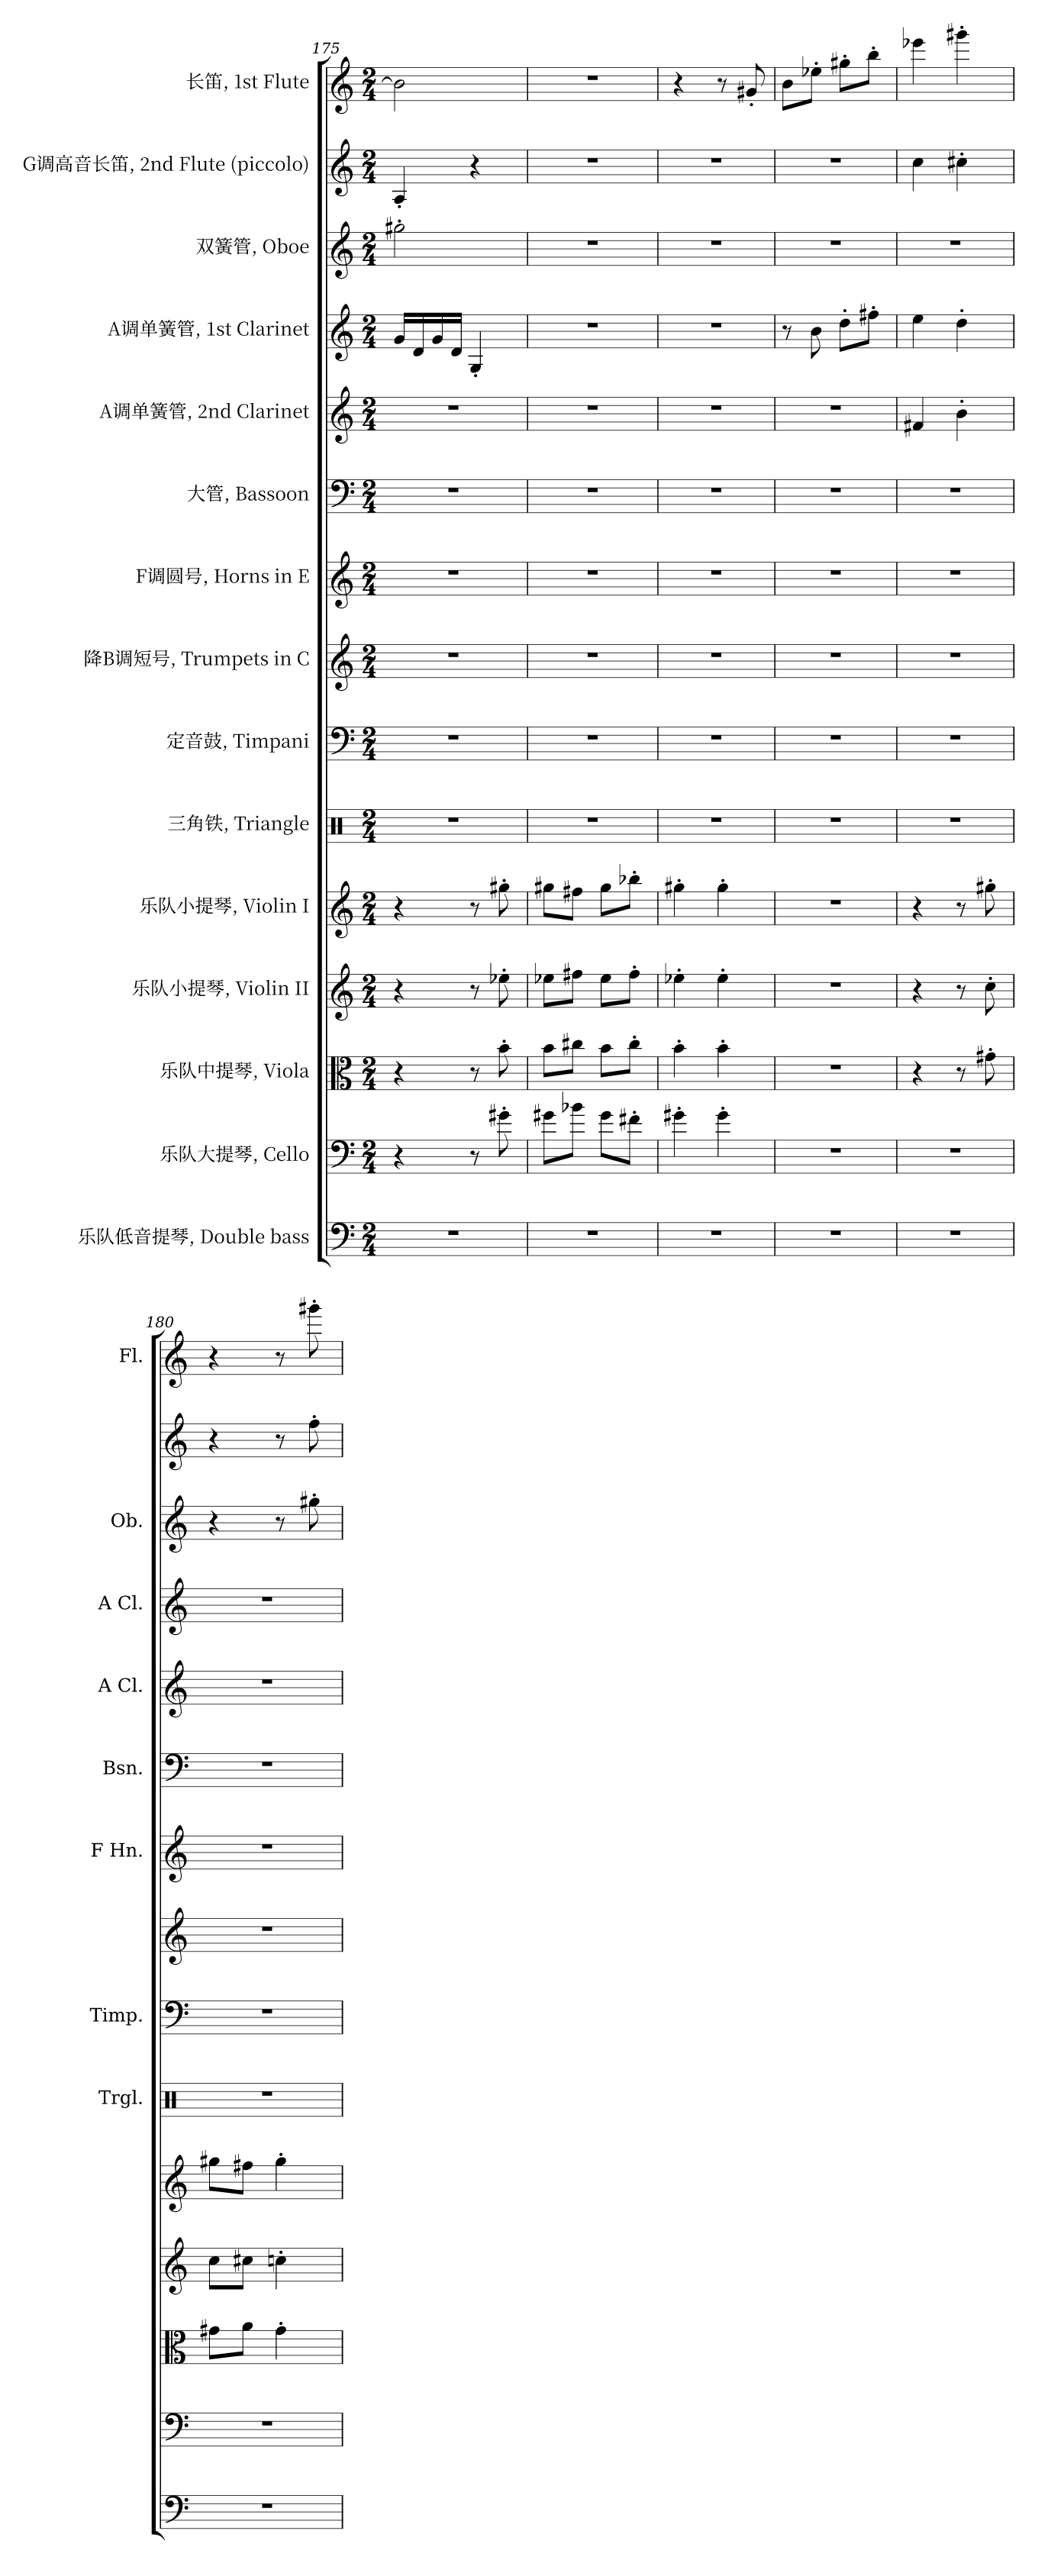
**kern	**kern	**kern	**kern	**kern	**kern	**kern	**kern	**kern	**kern	**kern	**kern	**kern	**kern	**kern
*part15	*part14	*part13	*part12	*part11	*part10	*part9	*part8	*part7	*part6	*part5	*part4	*part3	*part2	*part1
*staff15	*staff14	*staff13	*staff12	*staff11	*staff10	*staff9	*staff8	*staff7	*staff6	*staff5	*staff4	*staff3	*staff2	*staff1
*I"乐队低音提琴, Double bass	*I"乐队大提琴, Cello	*I"乐队中提琴, Viola	*I"乐队小提琴, Violin II	*I"乐队小提琴, Violin I	*I"三角铁, Triangle	*I"定音鼓, Timpani	*I"降B调短号, Trumpets in C	*I"F调圆号, Horns in E	*I"大管, Bassoon	*I"A调单簧管, 2nd Clarinet	*I"A调单簧管, 1st Clarinet	*I"双簧管, Oboe	*I"G调高音长笛, 2nd Flute (piccolo)	*I"长笛, 1st Flute
*	*	*	*	*	*I'Trgl.	*I'Timp.	*	*I'F Hn.	*I'Bsn.	*I'A Cl.	*I'A Cl.	*I'Ob.	*	*I'Fl.
*clefF4	*clefF4	*clefC3	*clefG2	*clefG2	*clefX	*clefF4	*clefG2	*clefG2	*clefF4	*clefG2	*clefG2	*clefG2	*clefG2	*clefG2
*ITrd7c12	*	*	*	*	*	*	*ITrd1c2	*ITrd4c7	*	*ITrd2c3	*ITrd2c3	*	*ITrd-4c-7	*
*k[]	*k[]	*k[]	*k[]	*k[]	*k[]	*k[]	*k[b-e-]	*k[b-]	*k[]	*k[f#c#g#]	*k[f#c#g#]	*k[]	*k[f#]	*k[]
*M2/4	*M2/4	*M2/4	*M2/4	*M2/4	*M2/4	*M2/4	*M2/4	*M2/4	*M2/4	*M2/4	*M2/4	*M2/4	*M2/4	*M2/4
=175	=175	=175	=175	=175	=175	=175	=175	=175	=175	=175	=175	=175	=175	=175
2r	4r	4r	4r	4r	2r	2r	2r	2r	2r	2r	16e/LL	2gg#X'\	4e'/	2b\]
.	.	.	.	.	.	.	.	.	.	.	16B/	.	.	.
.	.	.	.	.	.	.	.	.	.	.	16e/	.	.	.
.	.	.	.	.	.	.	.	.	.	.	16B/JJ	.	.	.
.	8r	8r	8r	8r	.	.	.	.	.	.	4E'/	.	4r	.
.	8g#X'\	8b'\	8ee-X'\	8gg#X'\	.	.	.	.	.	.	.	.	.	.
=176	=176	=176	=176	=176	=176	=176	=176	=176	=176	=176	=176	=176	=176	=176
2r	8g#X\L	8b\L	8ee-X\L	8gg#X\L	2r	2r	2r	2r	2r	2r	2r	2r	2r	2r
.	8b-X\J	8cc#X\J	8ff#X\J	8ff#X\J	.	.	.	.	.	.	.	.	.	.
.	8g#\L	8b\L	8ee-\L	8gg#\L	.	.	.	.	.	.	.	.	.	.
.	8f#X'\J	8cc#'\J	8ff#'\J	8bb-X'\J	.	.	.	.	.	.	.	.	.	.
=177	=177	=177	=177	=177	=177	=177	=177	=177	=177	=177	=177	=177	=177	=177
2r	4g#X'\	4b'\	4ee-X'\	4gg#X'\	2r	2r	2r	2r	2r	2r	2r	2r	2r	4r
.	4g#'\	4b'\	4ee-'\	4gg#'\	.	.	.	.	.	.	.	.	.	8r
.	.	.	.	.	.	.	.	.	.	.	.	.	.	8g#X'/
=178	=178	=178	=178	=178	=178	=178	=178	=178	=178	=178	=178	=178	=178	=178
2r	2r	2r	2r	2r	2r	2r	2r	2r	2r	2r	8r	2r	2r	8b\L
.	.	.	.	.	.	.	.	.	.	.	8g#\	.	.	8ee-X'\J
.	.	.	.	.	.	.	.	.	.	.	8b'\L	.	.	8gg#X'\L
.	.	.	.	.	.	.	.	.	.	.	8dd#X'\J	.	.	8bb'\J
!!LO:PB:g=z
=179	=179	=179	=179	=179	=179	=179	=179	=179	=179	=179	=179	=179	=179	=179
2r	2r	4r	4r	4r	2r	2r	2r	2r	2r	4d#X/	4cc#\	2r	4gg\	4eee-X\
.	.	8r	8r	8r	.	.	.	.	.	4g#'\	4b'\	.	4gg#X'\	4ggg#X'\
.	.	8g#X'\	8cc'\	8gg#X'\	.	.	.	.	.	.	.	.	.	.
=180	=180	=180	=180	=180	=180	=180	=180	=180	=180	=180	=180	=180	=180	=180
2r	2r	8g#X\L	8cc\L	8gg#X\L	2r	2r	2r	2r	2r	2r	2r	4r	4r	4r
.	.	8a\J	8cc#X\J	8ff#X\J	.	.	.	.	.	.	.	.	.	.
.	.	4g#'\	4ccn'\	4gg#'\	.	.	.	.	.	.	.	8r	8r	8r
.	.	.	.	.	.	.	.	.	.	.	.	8gg#X'\	8ccc'\	8ggg#X'\
=	=	=	=	=	=	=	=	=	=	=	=	=	=	=
*-	*-	*-	*-	*-	*-	*-	*-	*-	*-	*-	*-	*-	*-	*-
